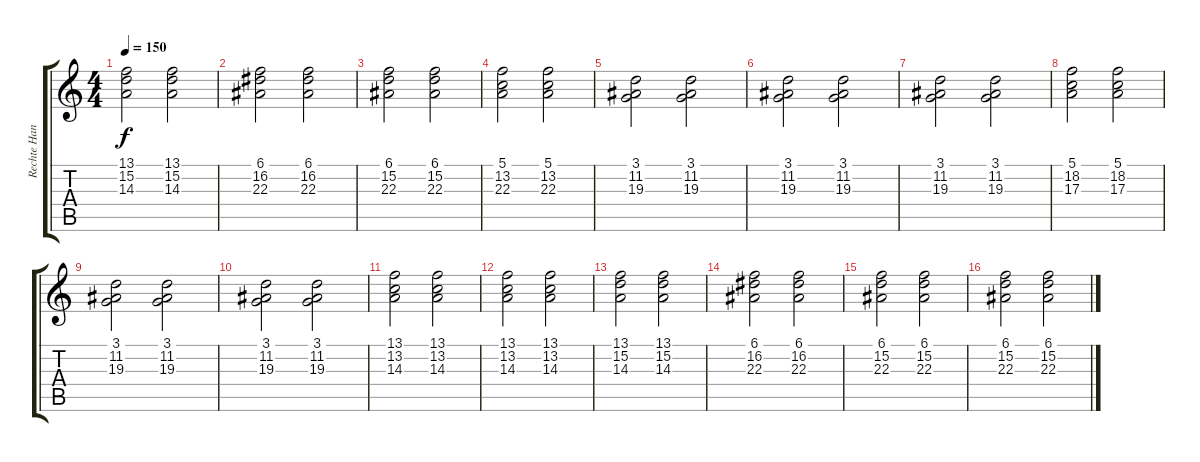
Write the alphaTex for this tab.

\track ("Rechte Hand" "Rechte Han") {instrument acousticgrandpiano}
\staff {score tabs}
\tuning (E4 B3 G3 D3 A2 E2) {hide}
\ts (4 4)
\tempo 150
\clef g2
\ks c
(13.1 15.2 14.3).2{dy f} (13.1 15.2 14.3).2 |
(6.1 16.2 22.3).2 (6.1 16.2 22.3).2 |
(6.1 15.2 22.3).2 (6.1 15.2 22.3).2 |
(5.1 13.2 22.3).2 (5.1 13.2 22.3).2 |
(3.1 11.2 19.3).2 (3.1 11.2 19.3).2 |
(3.1 11.2 19.3).2 (3.1 11.2 19.3).2 |
(3.1 11.2 19.3).2 (3.1 11.2 19.3).2 |
(5.1 18.2 17.3).2 (5.1 18.2 17.3).2 |
(3.1 11.2 19.3).2 (3.1 11.2 19.3).2 |
(3.1 11.2 19.3).2 (3.1 11.2 19.3).2 |
(13.1 13.2 14.3).2 (13.1 13.2 14.3).2 |
(13.1 13.2 14.3).2 (13.1 13.2 14.3).2 |
(13.1 15.2 14.3).2 (13.1 15.2 14.3).2 |
(6.1 16.2 22.3).2 (6.1 16.2 22.3).2 |
(6.1 15.2 22.3).2 (6.1 15.2 22.3).2 |
(6.1 15.2 22.3).2 (6.1 15.2 22.3).2
